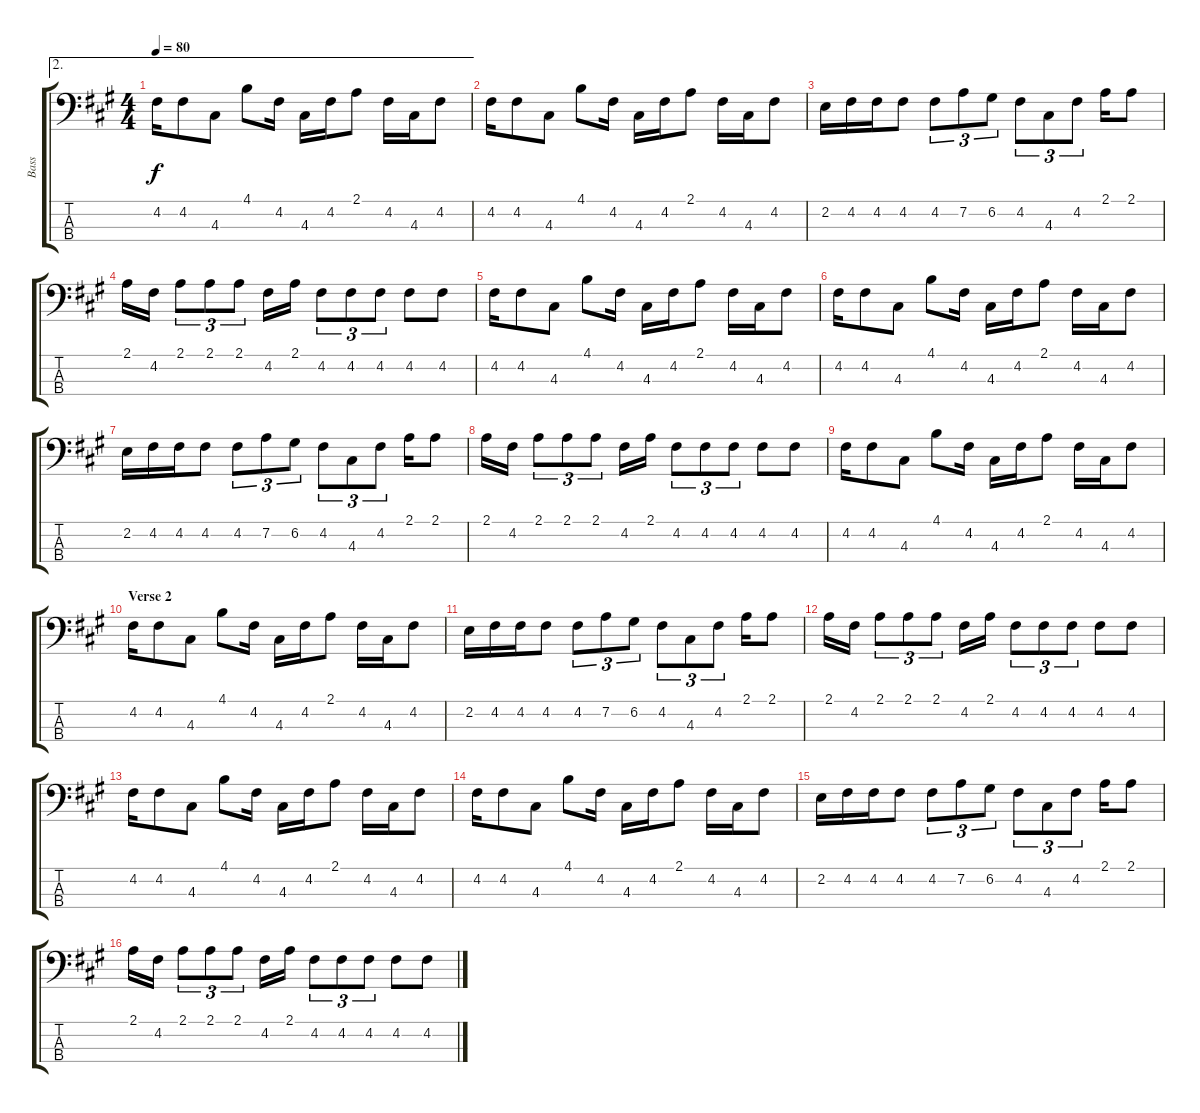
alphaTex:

\track ("Bass" "Bass") {instrument electricbassfinger}
\staff {score tabs}
\tuning (G2 D2 A1 E1) {hide}
\ae 2
\ts (4 4)
\tempo 80
\clef f4
\ks a
4.2.16{dy f} 4.2.8 4.3.8 4.1.8 4.2.16 4.3.16 4.2.16 2.1.8 4.2.16 4.3.16 4.2.8 |
4.2.16 4.2.8 4.3.8 4.1.8 4.2.16 4.3.16 4.2.16 2.1.8 4.2.16 4.3.16 4.2.8 |
2.2.16 4.2.16 4.2.16 4.2.8 4.2.8{tu (3 2)} 7.2.8{tu (3 2)} 6.2.8{tu (3 2)} 4.2.8{tu (3 2)} 4.3.8{tu (3 2)} 4.2.8{tu (3 2)} 2.1.16 2.1.8 |
2.1.16 4.2.16 2.1.8{tu (3 2)} 2.1.8{tu (3 2)} 2.1.8{tu (3 2)} 4.2.16 2.1.16 4.2.8{tu (3 2)} 4.2.8{tu (3 2)} 4.2.8{tu (3 2)} 4.2.8 4.2.8 |
4.2.16 4.2.8 4.3.8 4.1.8 4.2.16 4.3.16 4.2.16 2.1.8 4.2.16 4.3.16 4.2.8 |
4.2.16 4.2.8 4.3.8 4.1.8 4.2.16 4.3.16 4.2.16 2.1.8 4.2.16 4.3.16 4.2.8 |
2.2.16 4.2.16 4.2.16 4.2.8 4.2.8{tu (3 2)} 7.2.8{tu (3 2)} 6.2.8{tu (3 2)} 4.2.8{tu (3 2)} 4.3.8{tu (3 2)} 4.2.8{tu (3 2)} 2.1.16 2.1.8 |
2.1.16 4.2.16 2.1.8{tu (3 2)} 2.1.8{tu (3 2)} 2.1.8{tu (3 2)} 4.2.16 2.1.16 4.2.8{tu (3 2)} 4.2.8{tu (3 2)} 4.2.8{tu (3 2)} 4.2.8 4.2.8 |
4.2.16 4.2.8 4.3.8 4.1.8 4.2.16 4.3.16 4.2.16 2.1.8 4.2.16 4.3.16 4.2.8 |
\section ("" "Verse 2")
4.2.16 4.2.8 4.3.8 4.1.8 4.2.16 4.3.16 4.2.16 2.1.8 4.2.16 4.3.16 4.2.8 |
2.2.16 4.2.16 4.2.16 4.2.8 4.2.8{tu (3 2)} 7.2.8{tu (3 2)} 6.2.8{tu (3 2)} 4.2.8{tu (3 2)} 4.3.8{tu (3 2)} 4.2.8{tu (3 2)} 2.1.16 2.1.8 |
2.1.16 4.2.16 2.1.8{tu (3 2)} 2.1.8{tu (3 2)} 2.1.8{tu (3 2)} 4.2.16 2.1.16 4.2.8{tu (3 2)} 4.2.8{tu (3 2)} 4.2.8{tu (3 2)} 4.2.8 4.2.8 |
4.2.16 4.2.8 4.3.8 4.1.8 4.2.16 4.3.16 4.2.16 2.1.8 4.2.16 4.3.16 4.2.8 |
4.2.16 4.2.8 4.3.8 4.1.8 4.2.16 4.3.16 4.2.16 2.1.8 4.2.16 4.3.16 4.2.8 |
2.2.16 4.2.16 4.2.16 4.2.8 4.2.8{tu (3 2)} 7.2.8{tu (3 2)} 6.2.8{tu (3 2)} 4.2.8{tu (3 2)} 4.3.8{tu (3 2)} 4.2.8{tu (3 2)} 2.1.16 2.1.8 |
2.1.16 4.2.16 2.1.8{tu (3 2)} 2.1.8{tu (3 2)} 2.1.8{tu (3 2)} 4.2.16 2.1.16 4.2.8{tu (3 2)} 4.2.8{tu (3 2)} 4.2.8{tu (3 2)} 4.2.8 4.2.8
